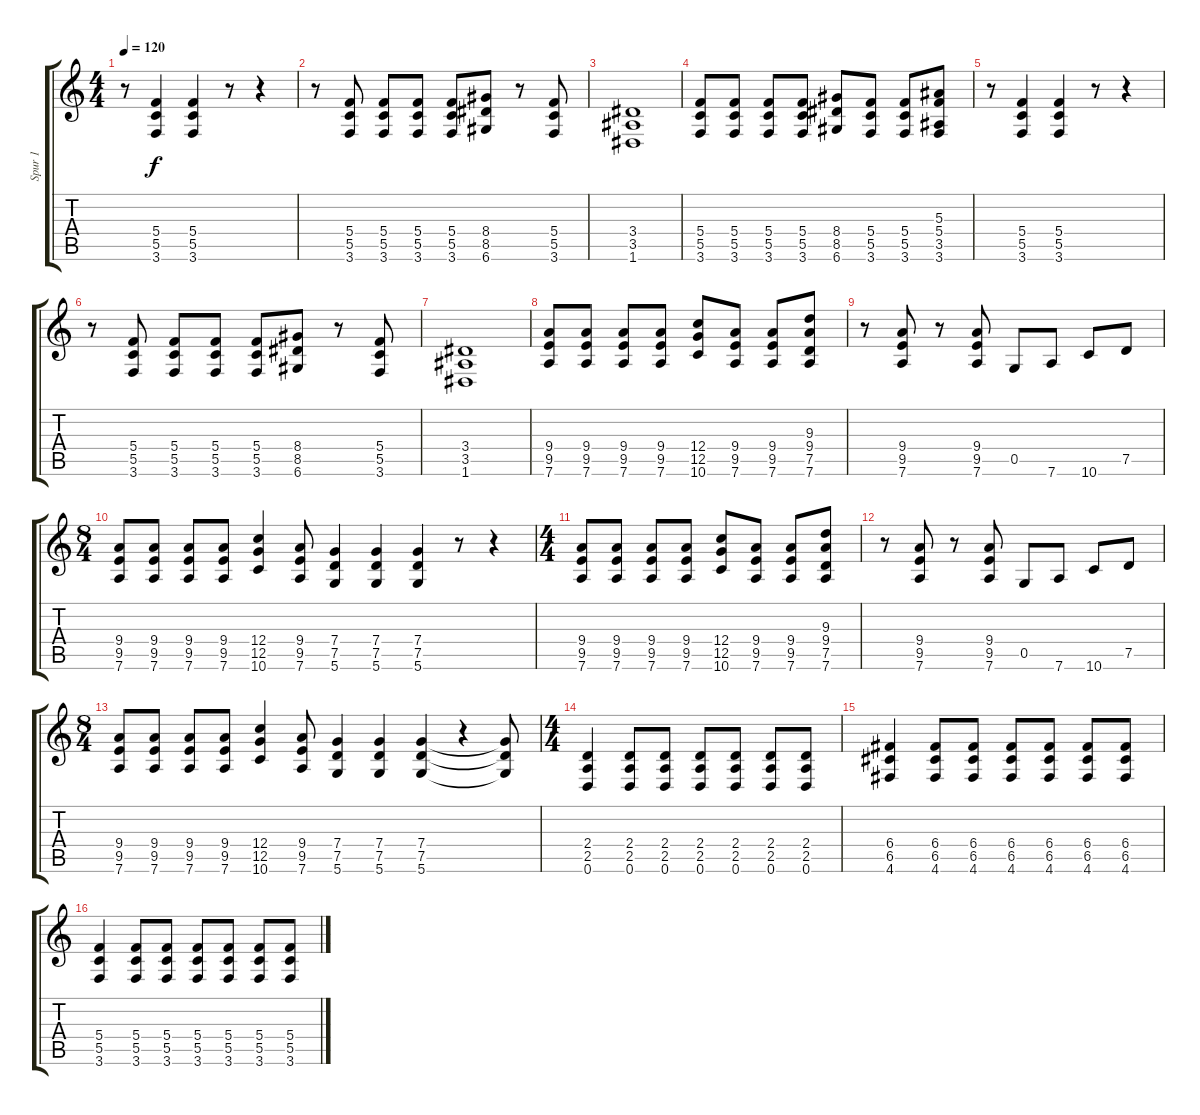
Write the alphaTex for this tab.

\track ("Spur 1" "Spur 1") {instrument distortionguitar}
\staff {score tabs}
\tuning (D4 A3 F3 C3 G2 D2) {hide}
\ts (4 4)
\tempo 120
\clef g2
\ks c
r.8{dy f} (5.4 5.5 3.6).4 (5.4 5.5 3.6).4 r.8 r.4 |
r.8 (5.4 5.5 3.6).8 (5.4 5.5 3.6).8 (5.4 5.5 3.6).8 (5.4 5.5 3.6).8 (8.4 8.5 6.6).8 r.8 (5.4 5.5 3.6).8 |
(3.4 3.5 1.6).1 |
(5.4 5.5 3.6).8 (5.4 5.5 3.6).8 (5.4 5.5 3.6).8 (5.4 5.5 3.6).8 (8.4 8.5 6.6).8 (5.4 5.5 3.6).8 (5.4 5.5 3.6).8 (5.3 5.4 3.5 3.6).8 |
r.8 (5.4 5.5 3.6).4 (5.4 5.5 3.6).4 r.8 r.4 |
r.8 (5.4 5.5 3.6).8 (5.4 5.5 3.6).8 (5.4 5.5 3.6).8 (5.4 5.5 3.6).8 (8.4 8.5 6.6).8 r.8 (5.4 5.5 3.6).8 |
(3.4 3.5 1.6).1 |
(9.4 9.5 7.6).8 (9.4 9.5 7.6).8 (9.4 9.5 7.6).8 (9.4 9.5 7.6).8 (12.4 12.5 10.6).8 (9.4 9.5 7.6).8 (9.4 9.5 7.6).8 (9.3 9.4 7.5 7.6).8 |
r.8 (9.4 9.5 7.6).8 r.8 (9.4 9.5 7.6).8 0.5.8 7.6.8 10.6.8 7.5.8 |
\ts (8 4)
(9.4 9.5 7.6).8 (9.4 9.5 7.6).8 (9.4 9.5 7.6).8 (9.4 9.5 7.6).8 (12.4 12.5 10.6).4 (9.4 9.5 7.6).8 (7.4 7.5 5.6).4 (7.4 7.5 5.6).4 (7.4 7.5 5.6).4 r.8 r.4 |
\ts (4 4)
(9.4 9.5 7.6).8 (9.4 9.5 7.6).8 (9.4 9.5 7.6).8 (9.4 9.5 7.6).8 (12.4 12.5 10.6).8 (9.4 9.5 7.6).8 (9.4 9.5 7.6).8 (9.3 9.4 7.5 7.6).8 |
r.8 (9.4 9.5 7.6).8 r.8 (9.4 9.5 7.6).8 0.5.8 7.6.8 10.6.8 7.5.8 |
\ts (8 4)
(9.4 9.5 7.6).8 (9.4 9.5 7.6).8 (9.4 9.5 7.6).8 (9.4 9.5 7.6).8 (12.4 12.5 10.6).4 (9.4 9.5 7.6).8 (7.4 7.5 5.6).4 (7.4 7.5 5.6).4 (7.4 7.5 5.6).4 r.4 (7.4{t} 7.5{t} 5.6{t}).8 |
\ts (4 4)
(2.4 2.5 0.6).4 (2.4 2.5 0.6).8 (2.4 2.5 0.6).8 (2.4 2.5 0.6).8 (2.4 2.5 0.6).8 (2.4 2.5 0.6).8 (2.4 2.5 0.6).8 |
(6.4 6.5 4.6).4 (6.4 6.5 4.6).8 (6.4 6.5 4.6).8 (6.4 6.5 4.6).8 (6.4 6.5 4.6).8 (6.4 6.5 4.6).8 (6.4 6.5 4.6).8 |
(5.4 5.5 3.6).4 (5.4 5.5 3.6).8 (5.4 5.5 3.6).8 (5.4 5.5 3.6).8 (5.4 5.5 3.6).8 (5.4 5.5 3.6).8 (5.4 5.5 3.6).8
